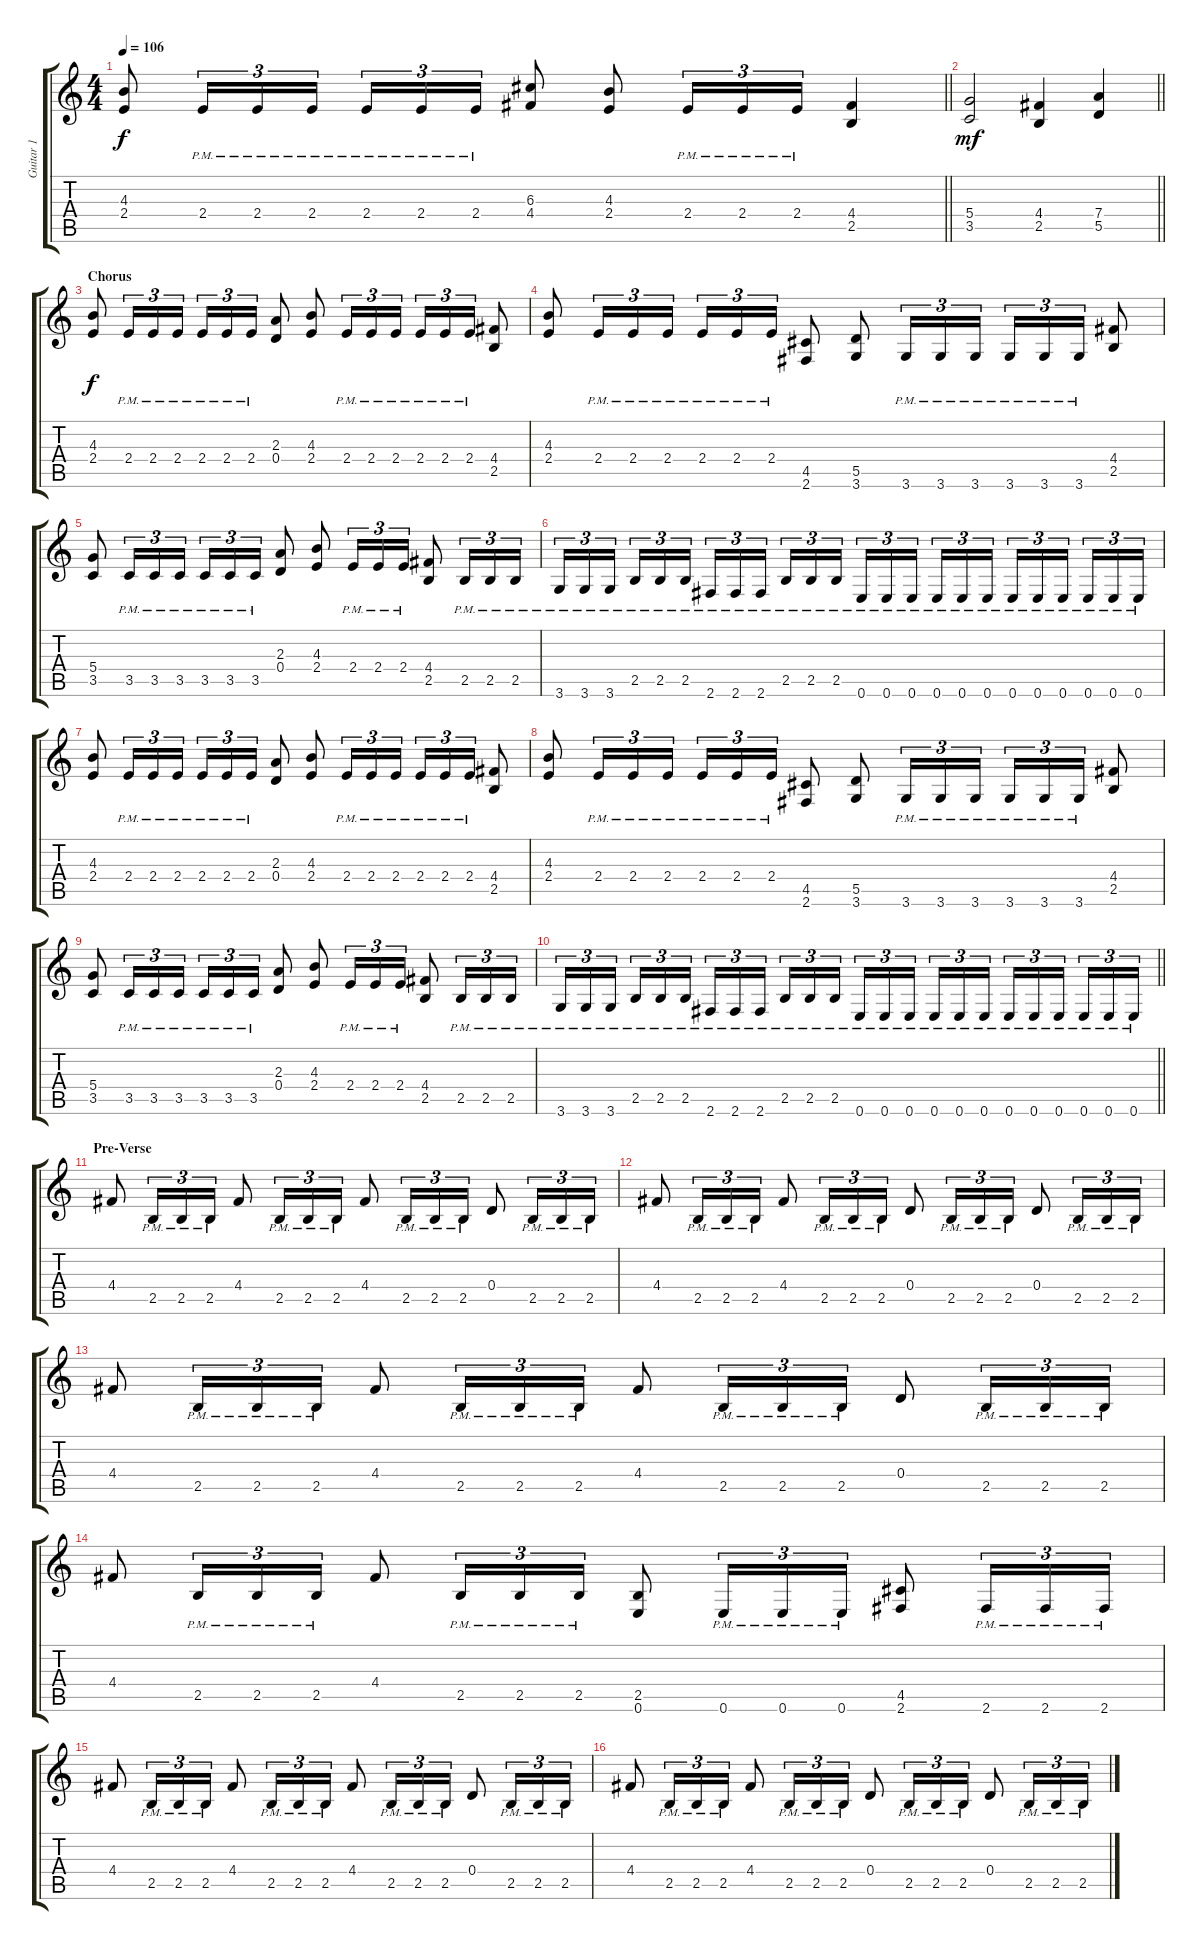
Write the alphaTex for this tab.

\track ("Guitar 1" "Guitar 1") {instrument distortionguitar}
\staff {score tabs}
\tuning (E4 B3 G3 D3 A2 E2) {hide}
\ts (4 4)
\tempo 106
\clef g2
\barLineRight lightlight
\ks c
(4.3 2.4).8{dy f} 2.4{pm}.16{tu (3 2)} 2.4{pm}.16{tu (3 2)} 2.4{pm}.16{tu (3 2)} 2.4{pm}.16{tu (3 2)} 2.4{pm}.16{tu (3 2)} 2.4{pm}.16{tu (3 2)} (6.3 4.4).8 (4.3 2.4).8 2.4{pm}.16{tu (3 2)} 2.4{pm}.16{tu (3 2)} 2.4{pm}.16{tu (3 2)} (4.4 2.5).4 |
\section ("" "")
\barLineRight lightlight
(5.4 3.5).2{dy mf} (4.4 2.5).4 (7.4 5.5).4 |
\section ("" "Chorus")
(4.3 2.4).8{dy f} 2.4{pm}.16{tu (3 2)} 2.4{pm}.16{tu (3 2)} 2.4{pm}.16{tu (3 2)} 2.4{pm}.16{tu (3 2)} 2.4{pm}.16{tu (3 2)} 2.4{pm}.16{tu (3 2)} (2.3 0.4).8 (4.3 2.4).8 2.4{pm}.16{tu (3 2)} 2.4{pm}.16{tu (3 2)} 2.4{pm}.16{tu (3 2)} 2.4{pm}.16{tu (3 2)} 2.4{pm}.16{tu (3 2)} 2.4{pm}.16{tu (3 2)} (4.4 2.5).8 |
(4.3 2.4).8 2.4{pm}.16{tu (3 2)} 2.4{pm}.16{tu (3 2)} 2.4{pm}.16{tu (3 2)} 2.4{pm}.16{tu (3 2)} 2.4{pm}.16{tu (3 2)} 2.4{pm}.16{tu (3 2)} (4.5 2.6).8 (5.5 3.6).8 3.6{pm}.16{tu (3 2)} 3.6{pm}.16{tu (3 2)} 3.6{pm}.16{tu (3 2)} 3.6{pm}.16{tu (3 2)} 3.6{pm}.16{tu (3 2)} 3.6{pm}.16{tu (3 2)} (4.4 2.5).8 |
(5.4 3.5).8 3.5{pm}.16{tu (3 2)} 3.5{pm}.16{tu (3 2)} 3.5{pm}.16{tu (3 2)} 3.5{pm}.16{tu (3 2)} 3.5{pm}.16{tu (3 2)} 3.5{pm}.16{tu (3 2)} (2.3 0.4).8 (4.3 2.4).8 2.4{pm}.16{tu (3 2)} 2.4{pm}.16{tu (3 2)} 2.4{pm}.16{tu (3 2)} (4.4 2.5).8 2.5{pm}.16{tu (3 2)} 2.5{pm}.16{tu (3 2)} 2.5{pm}.16{tu (3 2)} |
3.6{pm}.16{tu (3 2)} 3.6{pm}.16{tu (3 2)} 3.6{pm}.16{tu (3 2)} 2.5{pm}.16{tu (3 2)} 2.5{pm}.16{tu (3 2)} 2.5{pm}.16{tu (3 2)} 2.6{pm}.16{tu (3 2)} 2.6{pm}.16{tu (3 2)} 2.6{pm}.16{tu (3 2)} 2.5{pm}.16{tu (3 2)} 2.5{pm}.16{tu (3 2)} 2.5{pm}.16{tu (3 2)} 0.6{pm}.16{tu (3 2)} 0.6{pm}.16{tu (3 2)} 0.6{pm}.16{tu (3 2)} 0.6{pm}.16{tu (3 2)} 0.6{pm}.16{tu (3 2)} 0.6{pm}.16{tu (3 2)} 0.6{pm}.16{tu (3 2)} 0.6{pm}.16{tu (3 2)} 0.6{pm}.16{tu (3 2)} 0.6{pm}.16{tu (3 2)} 0.6{pm}.16{tu (3 2)} 0.6{pm}.16{tu (3 2)} |
(4.3 2.4).8 2.4{pm}.16{tu (3 2)} 2.4{pm}.16{tu (3 2)} 2.4{pm}.16{tu (3 2)} 2.4{pm}.16{tu (3 2)} 2.4{pm}.16{tu (3 2)} 2.4{pm}.16{tu (3 2)} (2.3 0.4).8 (4.3 2.4).8 2.4{pm}.16{tu (3 2)} 2.4{pm}.16{tu (3 2)} 2.4{pm}.16{tu (3 2)} 2.4{pm}.16{tu (3 2)} 2.4{pm}.16{tu (3 2)} 2.4{pm}.16{tu (3 2)} (4.4 2.5).8 |
(4.3 2.4).8 2.4{pm}.16{tu (3 2)} 2.4{pm}.16{tu (3 2)} 2.4{pm}.16{tu (3 2)} 2.4{pm}.16{tu (3 2)} 2.4{pm}.16{tu (3 2)} 2.4{pm}.16{tu (3 2)} (4.5 2.6).8 (5.5 3.6).8 3.6{pm}.16{tu (3 2)} 3.6{pm}.16{tu (3 2)} 3.6{pm}.16{tu (3 2)} 3.6{pm}.16{tu (3 2)} 3.6{pm}.16{tu (3 2)} 3.6{pm}.16{tu (3 2)} (4.4 2.5).8 |
(5.4 3.5).8 3.5{pm}.16{tu (3 2)} 3.5{pm}.16{tu (3 2)} 3.5{pm}.16{tu (3 2)} 3.5{pm}.16{tu (3 2)} 3.5{pm}.16{tu (3 2)} 3.5{pm}.16{tu (3 2)} (2.3 0.4).8 (4.3 2.4).8 2.4{pm}.16{tu (3 2)} 2.4{pm}.16{tu (3 2)} 2.4{pm}.16{tu (3 2)} (4.4 2.5).8 2.5{pm}.16{tu (3 2)} 2.5{pm}.16{tu (3 2)} 2.5{pm}.16{tu (3 2)} |
\barLineRight lightlight
3.6{pm}.16{tu (3 2)} 3.6{pm}.16{tu (3 2)} 3.6{pm}.16{tu (3 2)} 2.5{pm}.16{tu (3 2)} 2.5{pm}.16{tu (3 2)} 2.5{pm}.16{tu (3 2)} 2.6{pm}.16{tu (3 2)} 2.6{pm}.16{tu (3 2)} 2.6{pm}.16{tu (3 2)} 2.5{pm}.16{tu (3 2)} 2.5{pm}.16{tu (3 2)} 2.5{pm}.16{tu (3 2)} 0.6{pm}.16{tu (3 2)} 0.6{pm}.16{tu (3 2)} 0.6{pm}.16{tu (3 2)} 0.6{pm}.16{tu (3 2)} 0.6{pm}.16{tu (3 2)} 0.6{pm}.16{tu (3 2)} 0.6{pm}.16{tu (3 2)} 0.6{pm}.16{tu (3 2)} 0.6{pm}.16{tu (3 2)} 0.6{pm}.16{tu (3 2)} 0.6{pm}.16{tu (3 2)} 0.6{pm}.16{tu (3 2)} |
\section ("" "Pre-Verse")
4.4.8 2.5{pm}.16{tu (3 2)} 2.5{pm}.16{tu (3 2)} 2.5{pm}.16{tu (3 2)} 4.4.8 2.5{pm}.16{tu (3 2)} 2.5{pm}.16{tu (3 2)} 2.5{pm}.16{tu (3 2)} 4.4.8 2.5{pm}.16{tu (3 2)} 2.5{pm}.16{tu (3 2)} 2.5{pm}.16{tu (3 2)} 0.4.8 2.5{pm}.16{tu (3 2)} 2.5{pm}.16{tu (3 2)} 2.5{pm}.16{tu (3 2)} |
4.4.8 2.5{pm}.16{tu (3 2)} 2.5{pm}.16{tu (3 2)} 2.5{pm}.16{tu (3 2)} 4.4.8 2.5{pm}.16{tu (3 2)} 2.5{pm}.16{tu (3 2)} 2.5{pm}.16{tu (3 2)} 0.4.8 2.5{pm}.16{tu (3 2)} 2.5{pm}.16{tu (3 2)} 2.5{pm}.16{tu (3 2)} 0.4.8 2.5{pm}.16{tu (3 2)} 2.5{pm}.16{tu (3 2)} 2.5{pm}.16{tu (3 2)} |
4.4.8 2.5{pm}.16{tu (3 2)} 2.5{pm}.16{tu (3 2)} 2.5{pm}.16{tu (3 2)} 4.4.8 2.5{pm}.16{tu (3 2)} 2.5{pm}.16{tu (3 2)} 2.5{pm}.16{tu (3 2)} 4.4.8 2.5{pm}.16{tu (3 2)} 2.5{pm}.16{tu (3 2)} 2.5{pm}.16{tu (3 2)} 0.4.8 2.5{pm}.16{tu (3 2)} 2.5{pm}.16{tu (3 2)} 2.5{pm}.16{tu (3 2)} |
4.4.8 2.5{pm}.16{tu (3 2)} 2.5{pm}.16{tu (3 2)} 2.5{pm}.16{tu (3 2)} 4.4.8 2.5{pm}.16{tu (3 2)} 2.5{pm}.16{tu (3 2)} 2.5{pm}.16{tu (3 2)} (2.5 0.6).8 0.6{pm}.16{tu (3 2)} 0.6{pm}.16{tu (3 2)} 0.6{pm}.16{tu (3 2)} (4.5 2.6).8 2.6{pm}.16{tu (3 2)} 2.6{pm}.16{tu (3 2)} 2.6{pm}.16{tu (3 2)} |
4.4.8 2.5{pm}.16{tu (3 2)} 2.5{pm}.16{tu (3 2)} 2.5{pm}.16{tu (3 2)} 4.4.8 2.5{pm}.16{tu (3 2)} 2.5{pm}.16{tu (3 2)} 2.5{pm}.16{tu (3 2)} 4.4.8 2.5{pm}.16{tu (3 2)} 2.5{pm}.16{tu (3 2)} 2.5{pm}.16{tu (3 2)} 0.4.8 2.5{pm}.16{tu (3 2)} 2.5{pm}.16{tu (3 2)} 2.5{pm}.16{tu (3 2)} |
4.4.8 2.5{pm}.16{tu (3 2)} 2.5{pm}.16{tu (3 2)} 2.5{pm}.16{tu (3 2)} 4.4.8 2.5{pm}.16{tu (3 2)} 2.5{pm}.16{tu (3 2)} 2.5{pm}.16{tu (3 2)} 0.4.8 2.5{pm}.16{tu (3 2)} 2.5{pm}.16{tu (3 2)} 2.5{pm}.16{tu (3 2)} 0.4.8 2.5{pm}.16{tu (3 2)} 2.5{pm}.16{tu (3 2)} 2.5{pm}.16{tu (3 2)}
